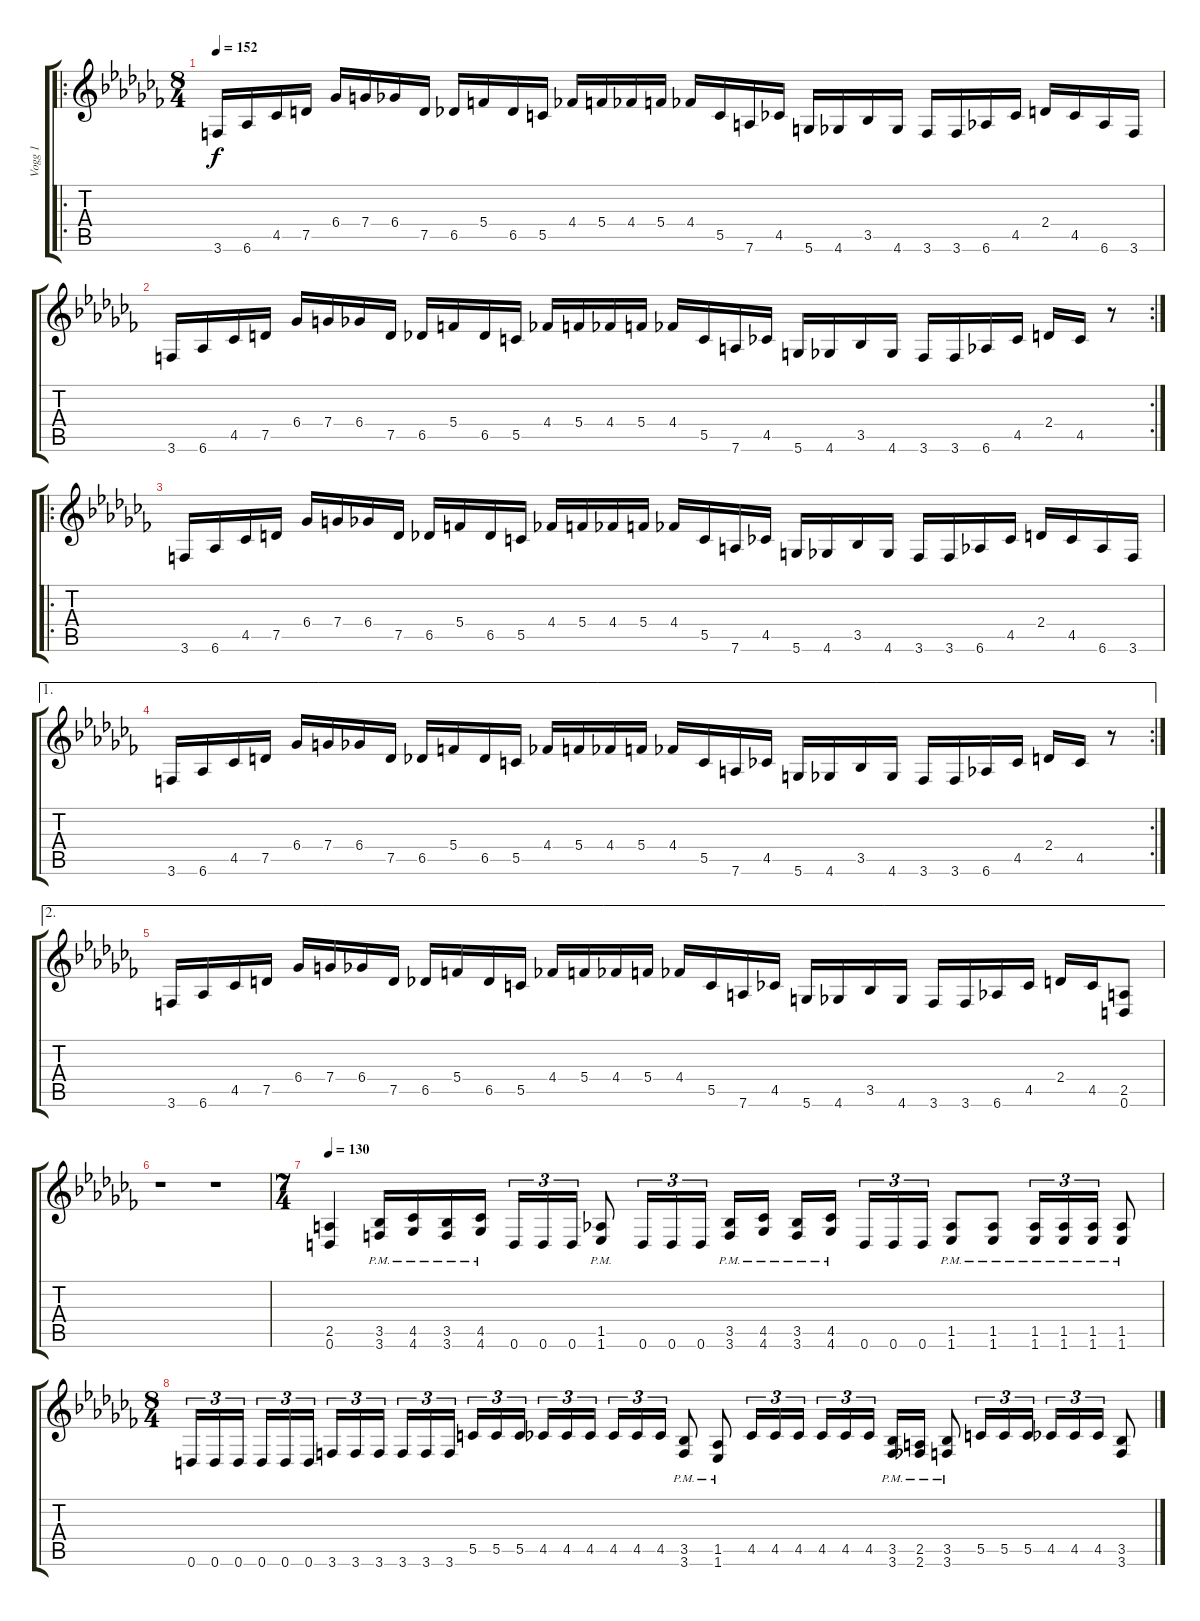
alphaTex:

\track ("Vogg 1" "Vogg 1") {instrument distortionguitar}
\staff {score tabs}
\tuning (D4 A3 F3 C3 G2 D2) {hide}
\ro
\ts (8 4)
\tempo 152
\clef g2
\ks cb
3.6.16{dy f instrument distortionguitar} 6.6.16 4.5.16 7.5.16 6.4.16 7.4.16 6.4.16 7.5.16 6.5.16 5.4.16 6.5.16 5.5.16 4.4.16 5.4.16 4.4.16 5.4.16 4.4.16 5.5.16 7.6.16 4.5.16 5.6.16 4.6.16 3.5.16 4.6.16 3.6.16 3.6.16 6.6.16 4.5.16 2.4.16 4.5.16 6.6.16 3.6.16 |
\rc 2
3.6.16 6.6.16 4.5.16 7.5.16 6.4.16 7.4.16 6.4.16 7.5.16 6.5.16 5.4.16 6.5.16 5.5.16 4.4.16 5.4.16 4.4.16 5.4.16 4.4.16 5.5.16 7.6.16 4.5.16 5.6.16 4.6.16 3.5.16 4.6.16 3.6.16 3.6.16 6.6.16 4.5.16 2.4.16 4.5.16 r.8 |
\ro
3.6.16 6.6.16 4.5.16 7.5.16 6.4.16 7.4.16 6.4.16 7.5.16 6.5.16 5.4.16 6.5.16 5.5.16 4.4.16 5.4.16 4.4.16 5.4.16 4.4.16 5.5.16 7.6.16 4.5.16 5.6.16 4.6.16 3.5.16 4.6.16 3.6.16 3.6.16 6.6.16 4.5.16 2.4.16 4.5.16 6.6.16 3.6.16 |
\ae 1
\rc 2
3.6.16 6.6.16 4.5.16 7.5.16 6.4.16 7.4.16 6.4.16 7.5.16 6.5.16 5.4.16 6.5.16 5.5.16 4.4.16 5.4.16 4.4.16 5.4.16 4.4.16 5.5.16 7.6.16 4.5.16 5.6.16 4.6.16 3.5.16 4.6.16 3.6.16 3.6.16 6.6.16 4.5.16 2.4.16 4.5.16 r.8 |
\ae 2
3.6.16 6.6.16 4.5.16 7.5.16 6.4.16 7.4.16 6.4.16 7.5.16 6.5.16 5.4.16 6.5.16 5.5.16 4.4.16 5.4.16 4.4.16 5.4.16 4.4.16 5.5.16 7.6.16 4.5.16 5.6.16 4.6.16 3.5.16 4.6.16 3.6.16 3.6.16 6.6.16 4.5.16 2.4.16 4.5.16 (2.5 0.6).8 |
r.1 r.1 |
\ts (7 4)
\tempo 130
(2.5 0.6).4 (3.5{pm} 3.6{pm}).16 (4.5{pm} 4.6{pm}).16 (3.5{pm} 3.6{pm}).16 (4.5{pm} 4.6{pm}).16 0.6.16{tu (3 2)} 0.6.16{tu (3 2)} 0.6.16{tu (3 2)} (1.5{pm} 1.6{pm}).8 0.6.16{tu (3 2)} 0.6.16{tu (3 2)} 0.6.16{tu (3 2) beam splitsecondary} (3.5{pm} 3.6{pm}).16 (4.5{pm} 4.6{pm}).16 (3.5{pm} 3.6{pm}).16 (4.5{pm} 4.6{pm}).16{beam splitsecondary} 0.6.16{tu (3 2)} 0.6.16{tu (3 2)} 0.6.16{tu (3 2)} (1.5{pm} 1.6{pm}).8 (1.5{pm} 1.6{pm}).8 (1.5{pm} 1.6{pm}).16{tu (3 2)} (1.5{pm} 1.6{pm}).16{tu (3 2)} (1.5{pm} 1.6{pm}).16{tu (3 2)} (1.5{pm} 1.6{pm}).8 |
\ts (8 4)
0.6.16{tu (3 2)} 0.6.16{tu (3 2)} 0.6.16{tu (3 2) beam splitsecondary} 0.6.16{tu (3 2)} 0.6.16{tu (3 2)} 0.6.16{tu (3 2)} 3.6.16{tu (3 2)} 3.6.16{tu (3 2)} 3.6.16{tu (3 2) beam splitsecondary} 3.6.16{tu (3 2)} 3.6.16{tu (3 2)} 3.6.16{tu (3 2)} 5.5.16{tu (3 2)} 5.5.16{tu (3 2)} 5.5.16{tu (3 2) beam splitsecondary} 4.5.16{tu (3 2)} 4.5.16{tu (3 2)} 4.5.16{tu (3 2)} 4.5.16{tu (3 2)} 4.5.16{tu (3 2)} 4.5.16{tu (3 2)} (3.5{pm} 3.6{pm}).8 (1.5{pm} 1.6{pm}).8 4.5.16{tu (3 2)} 4.5.16{tu (3 2)} 4.5.16{tu (3 2)} 4.5.16{tu (3 2)} 4.5.16{tu (3 2)} 4.5.16{tu (3 2) beam splitsecondary} (3.5{pm} 3.6{pm}).16 (2.5{pm} 2.6{pm}).16 (3.5{pm} 3.6{pm}).8 5.5.16{tu (3 2)} 5.5.16{tu (3 2)} 5.5.16{tu (3 2)} 4.5.16{tu (3 2)} 4.5.16{tu (3 2)} 4.5.16{tu (3 2)} (3.5 3.6).8
